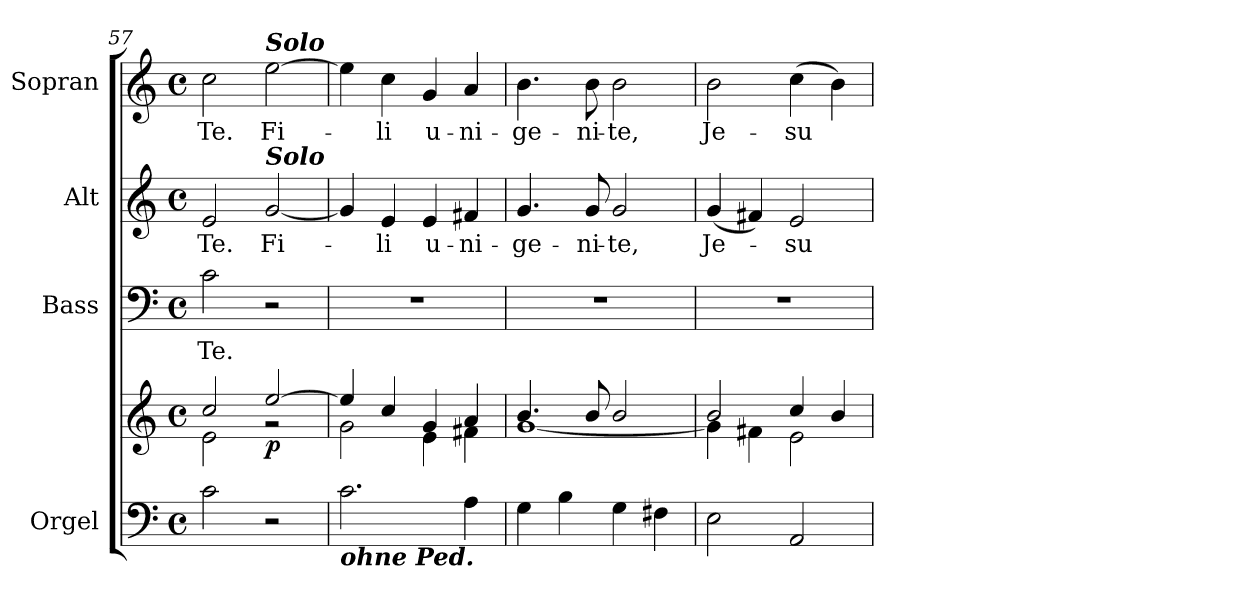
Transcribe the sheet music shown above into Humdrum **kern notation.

**kern	**kern	**dynam	**kern	**text	**kern	**text	**kern	**text
*part4	*part4	*part4	*part3	*part3	*part2	*part2	*part1	*part1
*staff5	*staff4	*staff4/5	*staff3	*staff3	*staff2	*staff2	*staff1	*staff1
*I"Orgel	*	*	*I"Bass	*	*I"Alt	*	*I"Sopran	*
*I'Org.	*	*	*I'B.	*	*I'A.	*	*I'S.	*
*clefF4	*clefG2	*	*clefF4	*	*clefG2	*	*clefG2	*
*k[]	*k[]	*	*k[]	*	*k[]	*	*k[]	*
*C:	*C:	*	*C:	*	*C:	*	*C:	*
*M4/4	*M4/4	*	*M4/4	*	*M4/4	*	*M4/4	*
*met(c)	*met(c)	*	*met(c)	*	*met(c)	*	*met(c)	*
=57	=57	=57	=57	=57	=57	=57	=57	=57
*	*^	*	*	*	*	*	*	*
!	!	!	!	!	!LO:LY:b	!	!LO:LY:b	!	!LO:LY:b
2c\	2cc/	2e\	.	2c\	Te.	2e/	Te.	2cc\	Te.
!	!	!	!	!	!	!	!	!LO:TX:a:Bi:t=Solo	!
!	!	!	!	!	!	!LO:TX:a:Bi:t=Solo	!	!	!
!	!	!	!LO:DY:b	!	!	!	!LO:LY:b	!	!LO:LY:b
2r	[>2ee/	2rg	p	2r	.	[2g/	Fi-	[2ee\	Fi-
=58	=58	=58	=58	=58	=58	=58	=58	=58	=58
!LO:TX:b:Bi:t=ohne Ped.	!	!	!	!	!	!	!	!	!
2.c\	4ee/]	2g\	.	1r	.	4g/]	.	4ee\]	.
!	!	!	!	!	!	!	!LO:LY:b	!	!LO:LY:b
.	4cc/	.	.	.	.	4e/	-li	4cc\	-li
!	!	!	!	!	!	!	!LO:LY:b	!	!LO:LY:b
.	4g/	4e\	.	.	.	4e/	u-	4g/	u-
!	!	!	!	!	!	!	!LO:LY:b	!	!LO:LY:b
4A\	4a/	4f#X\	.	.	.	4f#X/	-ni-	4a/	-ni-
=59	=59	=59	=59	=59	=59	=59	=59	=59	=59
!	!	!	!	!	!	!	!LO:LY:b	!	!LO:LY:b
4G\	4.b/	[<1g	.	1r	.	4.g/	-ge-	4.b\	-ge-
4B\	.	.	.	.	.	.	.	.	.
!	!	!	!	!	!	!	!LO:LY:b	!	!LO:LY:b
.	8b/	.	.	.	.	8g/	-ni-	8b\	-ni-
!	!	!	!	!	!	!	!LO:LY:b	!	!LO:LY:b
4G\	2b/	.	.	.	.	2g/	-te,	2b\	-te,
4F#X\	.	.	.	.	.	.	.	.	.
=60	=60	=60	=60	=60	=60	=60	=60	=60	=60
!	!	!	!	!	!	!	!LO:LY:b	!	!LO:LY:b
2E\	2b/	4g\]	.	1r	.	(<4g/	Je-	2b\	Je-
.	.	4f#X\	.	.	.	4f#X/)	.	.	.
!	!	!	!	!	!	!	!LO:LY:b	!	!LO:LY:b
2AA/	4cc/	2e\	.	.	.	2e/	-su	(>4cc\	-su
.	4b/	.	.	.	.	.	.	4b\)	.
*	*v	*v	*	*	*	*	*	*	*
=	=	=	=	=	=	=	=	=
*-	*-	*-	*-	*-	*-	*-	*-	*-
